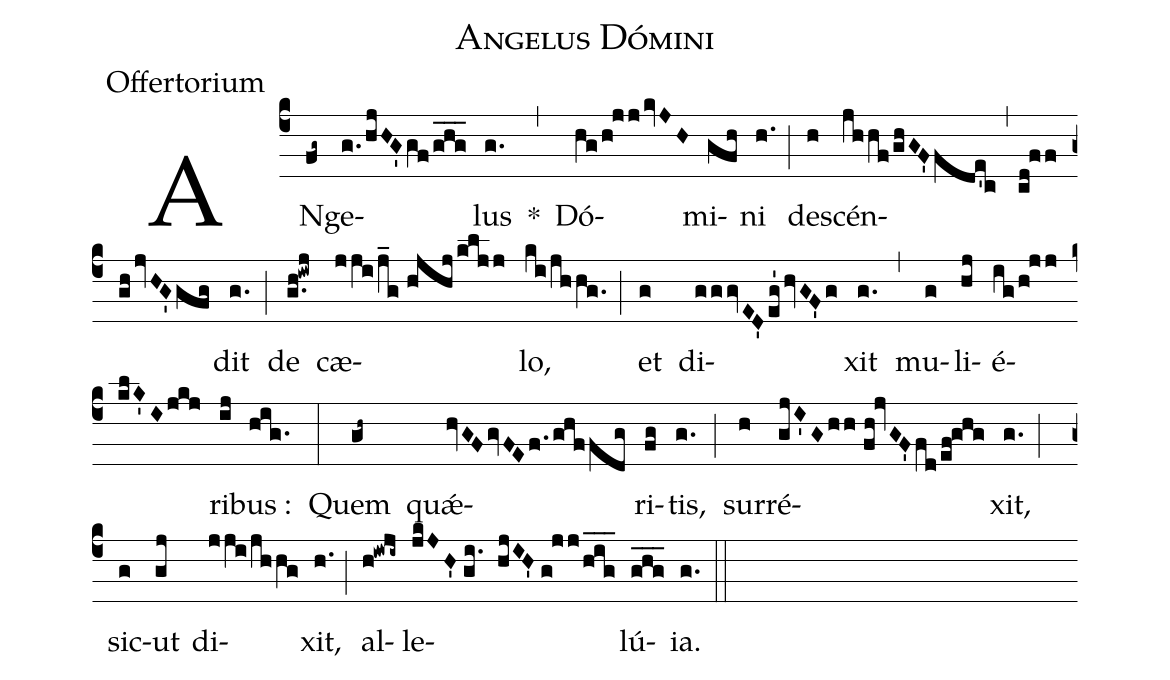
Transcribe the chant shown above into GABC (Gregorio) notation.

name:Angelus Dómini;
office-part:Offertorium;
%%
(c4) AN(fg~)ge(g./hjHG'gf/ghg___)lus(g.) *(,)
Dó(hg/h!jjkvJH)mi(gfh)ni(h.) (;)
de(h)scén(jhhf/ghGF'fde'c,cd!ff/ghjvHG'gfg)dit(g.) (;)
de(g.h!iwj) cæ(jji/j_g//hjhj/kljj)lo,(ki/jhhg.) (;)
et(g) di(gggvED'eg'hvGF'g)xit(g.) (,)
mu(g)li(hj)é(ig/h!jj/klK'Ijkj)ri(ij)bus :(hig.) (:)
Quem(gh~) quǽ(hvGFgvFEf./ghffdg)ri(fg)tis,(g.) (;)
sur(h)ré(gjI'Ghh//fh!jvGF'fd/ef!ghg)xit,(g.) (;)
sic(g)ut(gj) di(jji/jhhg)xit,(h.) (;)
al(h!iwji~)le(jkJH'//gi. hjIH'//g!jj/hig___)lú(ghg___)ia.(g.) (::)
